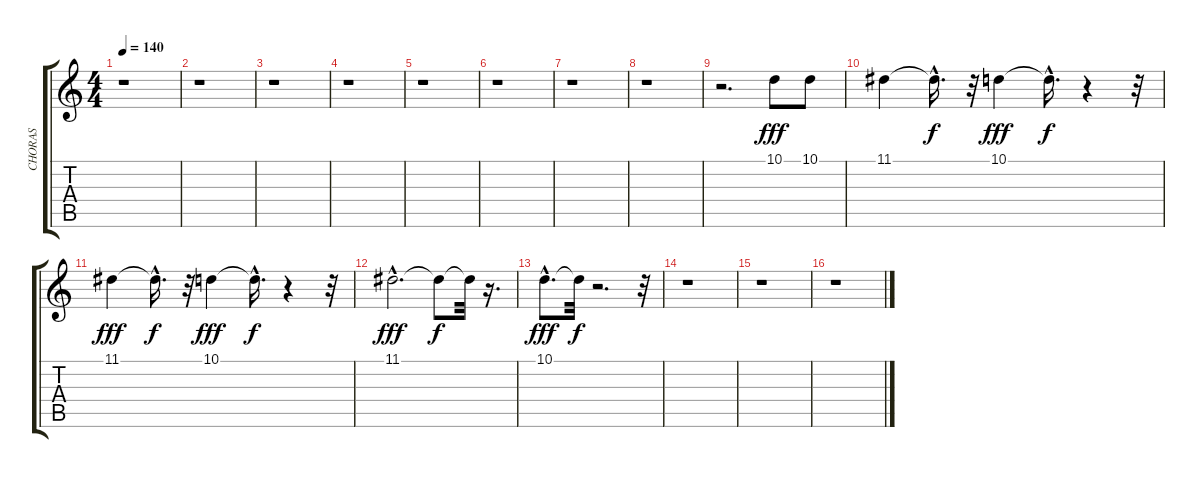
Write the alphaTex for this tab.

\track ("CHORAS" "CHORAS") {instrument lead1square}
\staff {score tabs}
\tuning (E4 B3 G3 D3 A2 E2) {hide}
\ts (4 4)
\tempo 140
\clef g2
\ks c
r.1{dy fff} |
r.1 |
r.1 |
r.1 |
r.1 |
r.1 |
r.1 |
r.1 |
r.2{d} 10.1.8 10.1.8 |
11.1.4 11.1{hac t}.16{d dy f} r.32 10.1.4{dy fff} 10.1{hac t}.16{d dy f} r.4 r.32 |
11.1.4{dy fff} 11.1{hac t}.16{d dy f} r.32 10.1.4{dy fff} 10.1{hac t}.16{d dy f} r.4 r.32 |
11.1{hac}.2{d dy fff} 11.1{t}.8{dy f} 11.1{t}.32 r.16{d} |
10.1{hac}.8{d dy fff} 10.1{t}.32{dy f} r.2{d} r.32 |
r.1 |
r.1 |
r.1
